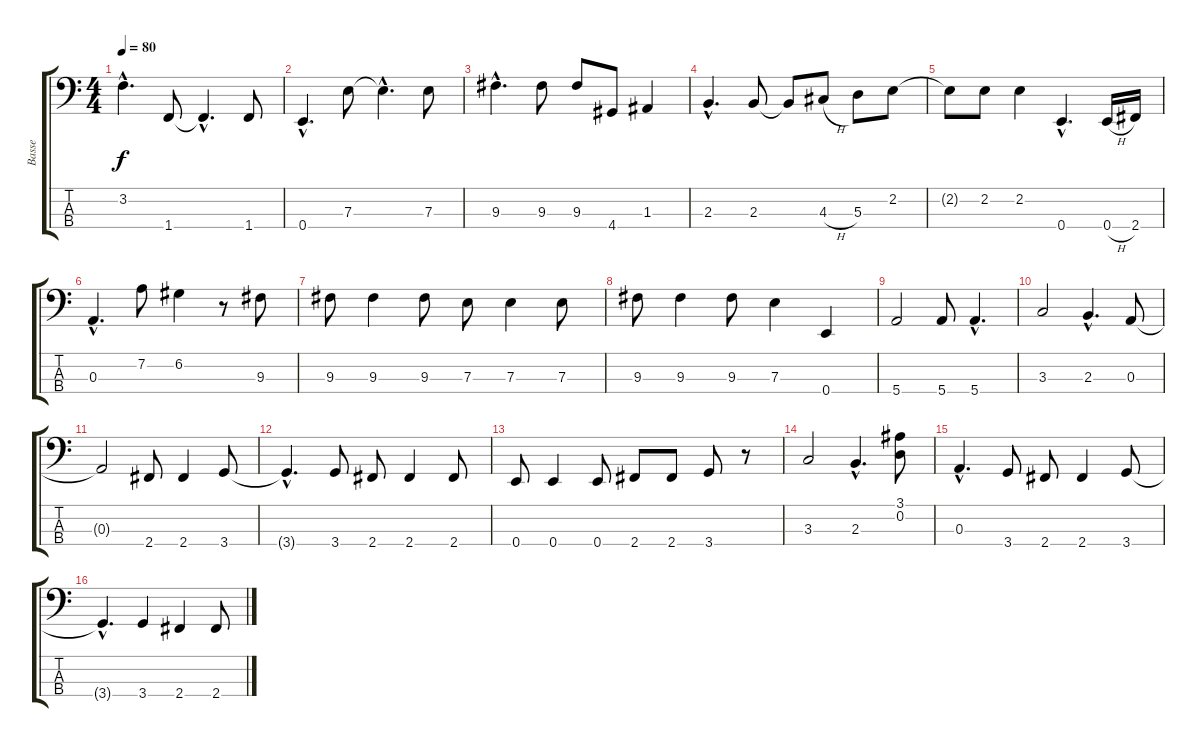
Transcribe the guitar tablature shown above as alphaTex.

\track ("Basse" "Basse") {instrument electricbassfinger}
\staff {score tabs}
\tuning (G2 D2 A1 E1) {hide}
\ts (4 4)
\tempo 80
\clef f4
\ks c
3.2{hac}.4{d dy f} 1.4.8 1.4{hac t}.4{d} 1.4.8 |
0.4{hac}.4{d} 7.3.8 7.3{hac t}.4{d} 7.3.8 |
9.3{hac}.4{d} 9.3.8 9.3.8 4.4.8 1.3.4 |
2.3{hac}.4{d} 2.3.8 2.3{t}.8 4.3{h}.8 5.3.8 2.2.8 |
2.2{t}.8 2.2.8 2.2.4 0.4{hac}.4{d} 0.4{h}.16 2.4.16 |
0.3{hac}.4{d} 7.2.8 6.2.4 r.8 9.3.8 |
9.3.8 9.3.4 9.3.8 7.3.8 7.3.4 7.3.8 |
9.3.8 9.3.4 9.3.8 7.3.4 0.4.4 |
5.4.2 5.4.8 5.4{hac}.4{d} |
3.3.2 2.3{hac}.4{d} 0.3.8 |
0.3{t}.2 2.4.8 2.4.4 3.4.8 |
3.4{hac t}.4{d} 3.4.8 2.4.8 2.4.4 2.4.8 |
0.4.8 0.4.4 0.4.8 2.4.8 2.4.8 3.4.8 r.8 |
3.3.2 2.3{hac}.4{d} (3.1 0.2).8 |
0.3{hac}.4{d} 3.4.8 2.4.8 2.4.4 3.4.8 |
3.4{hac t}.4{d} 3.4.4 2.4.4 2.4.8
